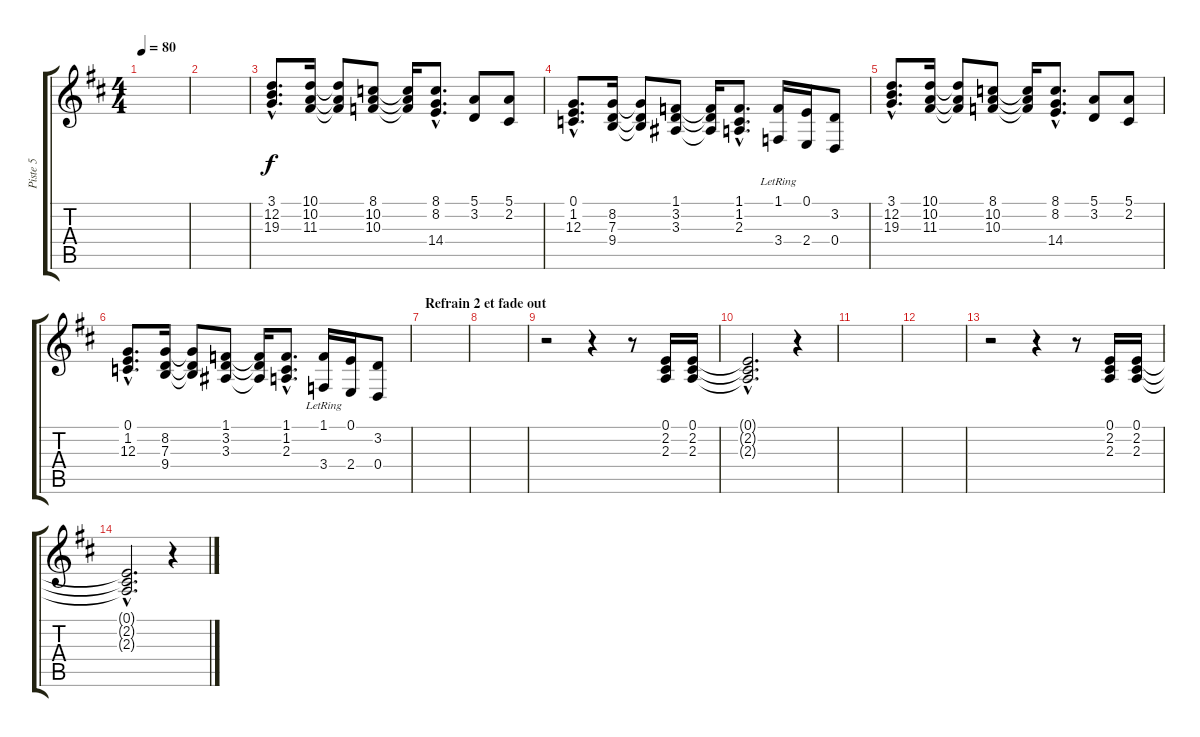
\track ("Piste 5" "Piste 5") {instrument brasssection}
\staff {score tabs}
\tuning (E4 B3 G3 D3 A2 E2) {hide}
\ts (4 4)
\tempo 80
\clef g2
\ks d
|
|
(3.1{hac} 12.2{hac} 19.3{hac}).8{d} (10.1 10.2 11.3).16 (10.1{t} 10.2{t} 11.3{t}).8 (8.1 10.2 10.3).8 (8.1{t} 10.2{t} 10.3{t}).16 (8.1{hac} 8.2{hac} 14.4{hac}).8{d} (5.1 3.2).8 (5.1 2.2).8 |
(0.1{hac} 1.2{hac} 12.3{hac}).8{d} (8.2 7.3 9.4).16 (8.2{t} 7.3{t} 9.4{t}).8 (1.1 3.2 3.3).8 (1.1{t} 3.2{t} 3.3{t}).16 (1.1{hac} 1.2{hac} 2.3{hac}).8{d} (1.1 3.4{lr}).16 (0.1 2.4).16 (3.2 0.4).8 |
(3.1{hac} 12.2{hac} 19.3{hac}).8{d} (10.1 10.2 11.3).16 (10.1{t} 10.2{t} 11.3{t}).8 (8.1 10.2 10.3).8 (8.1{t} 10.2{t} 10.3{t}).16 (8.1{hac} 8.2{hac} 14.4{hac}).8{d} (5.1 3.2).8 (5.1 2.2).8 |
(0.1{hac} 1.2{hac} 12.3{hac}).8{d} (8.2 7.3 9.4).16 (8.2{t} 7.3{t} 9.4{t}).8 (1.1 3.2 3.3).8 (1.1{t} 3.2{t} 3.3{t}).16 (1.1{hac} 1.2{hac} 2.3{hac}).8{d} (1.1 3.4{lr}).16 (0.1 2.4).16 (3.2 0.4).8 |
\section ("" "Refrain 2 et fade out")
|
|
r.2 r.4 r.8 (0.1 2.2 2.3).16 (0.1 2.2 2.3).16 |
(0.1{hac t} 2.2{hac t} 2.3{hac t}).2{d} r.4 |
|
|
r.2 r.4 r.8 (0.1 2.2 2.3).16 (0.1 2.2 2.3).16 |
(0.1{hac t} 2.2{hac t} 2.3{hac t}).2{d} r.4
